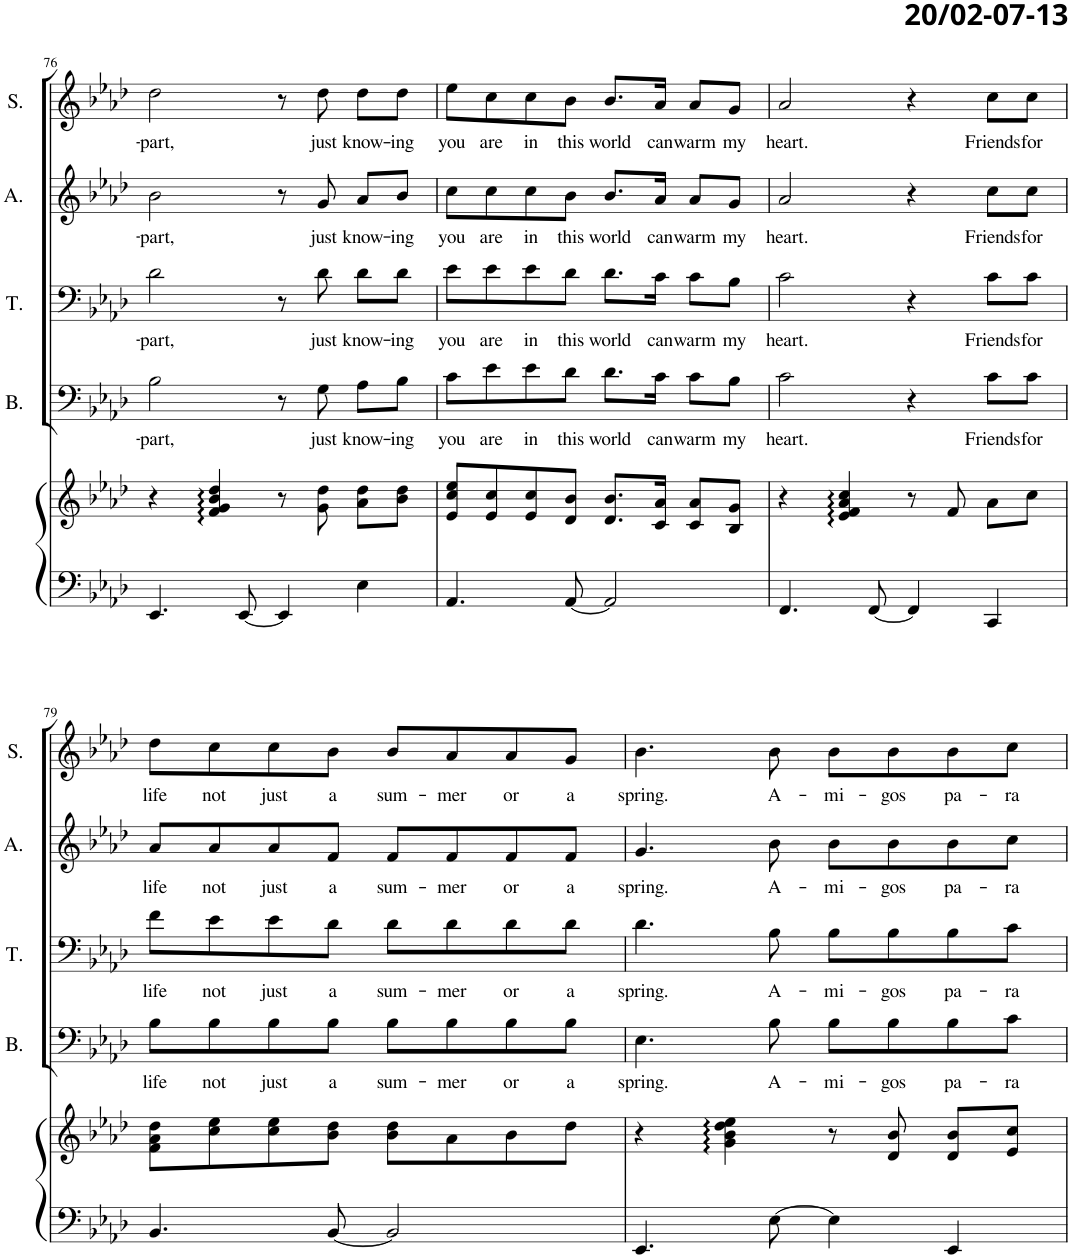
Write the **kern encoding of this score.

**kern	**kern	**kern	**text	**kern	**text	**kern	**text	**kern	**text
*part5	*part5	*part4	*part4	*part3	*part3	*part2	*part2	*part1	*part1
*staff6	*staff5	*staff4	*staff4	*staff3	*staff3	*staff2	*staff2	*staff1	*staff1
*I"Piano	*	*I"Bas	*	*I"Tenor	*	*I"Alt	*	*I"Sopraan	*
*I'Pno	*	*I'B.	*	*I'T.	*	*I'A.	*	*I'S.	*
!!LO:PB:g=z
*clefF4	*clefG2	*clefF4	*	*clefF4	*	*clefG2	*	*clefG2	*
*k[b-e-a-d-]	*k[b-e-a-d-]	*k[b-e-a-d-]	*	*k[b-e-a-d-]	*	*k[b-e-a-d-]	*	*k[b-e-a-d-]	*
*M4/4	*M4/4	*M4/4	*	*M4/4	*	*M4/4	*	*M4/4	*
=76	=76	=76	=76	=76	=76	=76	=76	=76	=76
!	!	!	!LO:LY:b	!	!LO:LY:b	!	!LO:LY:b	!	!LO:LY:b
4.EE-/	4r	2B-\	-part,	2d-\	-part,	2b-\	-part,	2dd-\	-part,
.	4f/ 4g/ 4b-/ 4dd-/	.	.	.	.	.	.	.	.
[8EE-/	.	.	.	.	.	.	.	.	.
4EE-/]	8r	8r	.	8r	.	8r	.	8r	.
!	!	!	!LO:LY:b	!	!LO:LY:b	!	!LO:LY:b	!	!LO:LY:b
.	8g\ 8dd-\	8G\	just	8d-\	just	8g/	just	8dd-\	just
!	!	!	!LO:LY:b	!	!LO:LY:b	!	!LO:LY:b	!	!LO:LY:b
4E-\	8a-\ 8dd-\L	8A-\L	know-	8d-\L	know-	8a-/L	know-	8dd-\L	know-
!	!	!	!LO:LY:b	!	!LO:LY:b	!	!LO:LY:b	!	!LO:LY:b
.	8b-\ 8dd-\J	8B-\J	-ing	8d-\J	-ing	8b-/J	-ing	8dd-\J	-ing
=77	=77	=77	=77	=77	=77	=77	=77	=77	=77
!	!	!	!LO:LY:b	!	!LO:LY:b	!	!LO:LY:b	!	!LO:LY:b
4.AA-/	8e-/ 8cc/ 8ee-/L	8c\L	you	8e-\L	you	8cc\L	you	8ee-\L	you
!	!	!	!LO:LY:b	!	!LO:LY:b	!	!LO:LY:b	!	!LO:LY:b
.	8e-/ 8cc/	8e-\	are	8e-\	are	8cc\	are	8cc\	are
!	!	!	!LO:LY:b	!	!LO:LY:b	!	!LO:LY:b	!	!LO:LY:b
.	8e-/ 8cc/	8e-\	in	8e-\	in	8cc\	in	8cc\	in
!	!	!	!LO:LY:b	!	!LO:LY:b	!	!LO:LY:b	!	!LO:LY:b
[8AA-/	8d-/ 8b-/J	8d-\J	this	8d-\J	this	8b-\J	this	8b-\J	this
!	!	!	!LO:LY:b	!	!LO:LY:b	!	!LO:LY:b	!	!LO:LY:b
2AA-/]	8.d-/ 8.b-/L	8.d-\L	world	8.d-\L	world	8.b-/L	world	8.b-/L	world
!	!	!	!LO:LY:b	!	!LO:LY:b	!	!LO:LY:b	!	!LO:LY:b
.	16c/ 16a-/Jk	16c\Jk	can	16c\Jk	can	16a-/Jk	can	16a-/Jk	can
!	!	!	!LO:LY:b	!	!LO:LY:b	!	!LO:LY:b	!	!LO:LY:b
.	8c/ 8a-/L	8c\L	warm	8c\L	warm	8a-/L	warm	8a-/L	warm
!	!	!	!LO:LY:b	!	!LO:LY:b	!	!LO:LY:b	!	!LO:LY:b
.	8B-/ 8g/J	8B-\J	my	8B-\J	my	8g/J	my	8g/J	my
=78	=78	=78	=78	=78	=78	=78	=78	=78	=78
!	!	!	!LO:LY:b	!	!LO:LY:b	!	!LO:LY:b	!	!LO:LY:b
4.FF/	4r	2c\	heart.	2c\	heart.	2a-/	heart.	2a-/	heart.
.	4e-/ 4f/ 4a-/ 4cc/	.	.	.	.	.	.	.	.
[8FF/	.	.	.	.	.	.	.	.	.
4FF/]	8r	4r	.	4r	.	4r	.	4r	.
.	8f/	.	.	.	.	.	.	.	.
!	!	!	!LO:LY:b	!	!LO:LY:b	!	!LO:LY:b	!	!LO:LY:b
4CC/	8a-\L	8c\L	Friends	8c\L	Friends	8cc\L	Friends	8cc\L	Friends
!	!	!	!LO:LY:b	!	!LO:LY:b	!	!LO:LY:b	!	!LO:LY:b
.	8cc\J	8c\J	for	8c\J	for	8cc\J	for	8cc\J	for
!!LO:LB:g=z
=79	=79	=79	=79	=79	=79	=79	=79	=79	=79
!	!	!	!LO:LY:b	!	!LO:LY:b	!	!LO:LY:b	!	!LO:LY:b
4.BB-/	8f\ 8a-\ 8dd-\L	8B-\L	life	8f\L	life	8a-/L	life	8dd-\L	life
!	!	!	!LO:LY:b	!	!LO:LY:b	!	!LO:LY:b	!	!LO:LY:b
.	8cc\ 8ee-\	8B-\	not	8e-\	not	8a-/	not	8cc\	not
!	!	!	!LO:LY:b	!	!LO:LY:b	!	!LO:LY:b	!	!LO:LY:b
.	8cc\ 8ee-\	8B-\	just	8e-\	just	8a-/	just	8cc\	just
!	!	!	!LO:LY:b	!	!LO:LY:b	!	!LO:LY:b	!	!LO:LY:b
[8BB-/	8b-\ 8dd-\J	8B-\J	a	8d-\J	a	8f/J	a	8b-\J	a
!	!	!	!LO:LY:b	!	!LO:LY:b	!	!LO:LY:b	!	!LO:LY:b
2BB-/]	8b-\ 8dd-\L	8B-\L	sum-	8d-\L	sum-	8f/L	sum-	8b-/L	sum-
!	!	!	!LO:LY:b	!	!LO:LY:b	!	!LO:LY:b	!	!LO:LY:b
.	8a-\	8B-\	-mer	8d-\	-mer	8f/	-mer	8a-/	-mer
!	!	!	!LO:LY:b	!	!LO:LY:b	!	!LO:LY:b	!	!LO:LY:b
.	8b-\	8B-\	or	8d-\	or	8f/	or	8a-/	or
!	!	!	!LO:LY:b	!	!LO:LY:b	!	!LO:LY:b	!	!LO:LY:b
.	8dd-\J	8B-\J	a	8d-\J	a	8f/J	a	8g/J	a
=80	=80	=80	=80	=80	=80	=80	=80	=80	=80
!	!	!	!LO:LY:b	!	!LO:LY:b	!	!LO:LY:b	!	!LO:LY:b
4.EE-/	4r	4.E-\	spring.	4.d-\	spring.	4.g/	spring.	4.b-\	spring.
.	4g\ 4b-\ 4dd-\ 4ee-\	.	.	.	.	.	.	.	.
!	!	!	!LO:LY:b	!	!LO:LY:b	!	!LO:LY:b	!	!LO:LY:b
[8E-\	.	8B-\	A-	8B-\	A-	8b-\	A-	8b-\	A-
!	!	!	!LO:LY:b	!	!LO:LY:b	!	!LO:LY:b	!	!LO:LY:b
4E-\]	8r	8B-\L	-mi-	8B-\L	-mi-	8b-\L	-mi-	8b-\L	-mi-
!	!	!	!LO:LY:b	!	!LO:LY:b	!	!LO:LY:b	!	!LO:LY:b
.	8d-/ 8b-/	8B-\	-gos	8B-\	-gos	8b-\	-gos	8b-\	-gos
!	!	!	!LO:LY:b	!	!LO:LY:b	!	!LO:LY:b	!	!LO:LY:b
4EE-/	8d-/ 8b-/L	8B-\	pa-	8B-\	pa-	8b-\	pa-	8b-\	pa-
!	!	!	!LO:LY:b	!	!LO:LY:b	!	!LO:LY:b	!	!LO:LY:b
.	8e-/ 8cc/J	8c\J	-ra	8c\J	-ra	8cc\J	-ra	8cc\J	-ra
=	=	=	=	=	=	=	=	=	=
*-	*-	*-	*-	*-	*-	*-	*-	*-	*-
